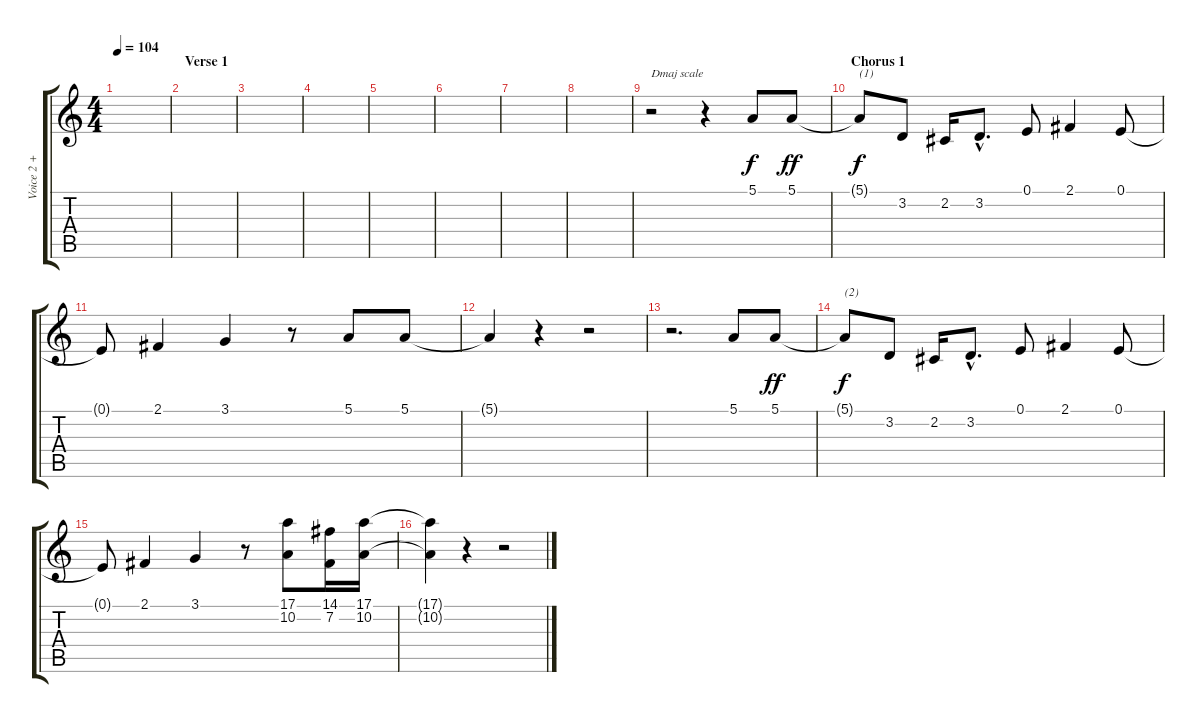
\track ("Voice 2 + 3 sometimes (choruses)" "Voice 2 + ") {instrument oboe}
\staff {score tabs}
\tuning (E4 B3 G3 D3 A2 E2) {hide}
\ts (4 4)
\tempo 104
\clef g2
\ks c
|
\section ("" "Verse 1")
|
|
|
|
|
|
|
r.2{txt "Dmaj scale"} r.4 5.1.8 5.1.8{dy ff} |
\section ("" "Chorus 1")
5.1{t}.8{txt "(1)" dy f} 3.2.8 2.2.16 3.2{hac}.8{d} 0.1.8 2.1.4 0.1.8 |
0.1{t}.8 2.1.4 3.1.4 r.8 5.1.8 5.1.8 |
5.1{t}.4 r.4 r.2 |
r.2{d} 5.1.8 5.1.8{dy ff} |
5.1{t}.8{txt "(2)" dy f} 3.2.8 2.2.16 3.2{hac}.8{d} 0.1.8 2.1.4 0.1.8 |
0.1{t}.8 2.1.4 3.1.4 r.8 (17.1 10.2).8 (14.1 7.2).16 (17.1 10.2).16 |
(17.1{t} 10.2{t}).4 r.4 r.2
